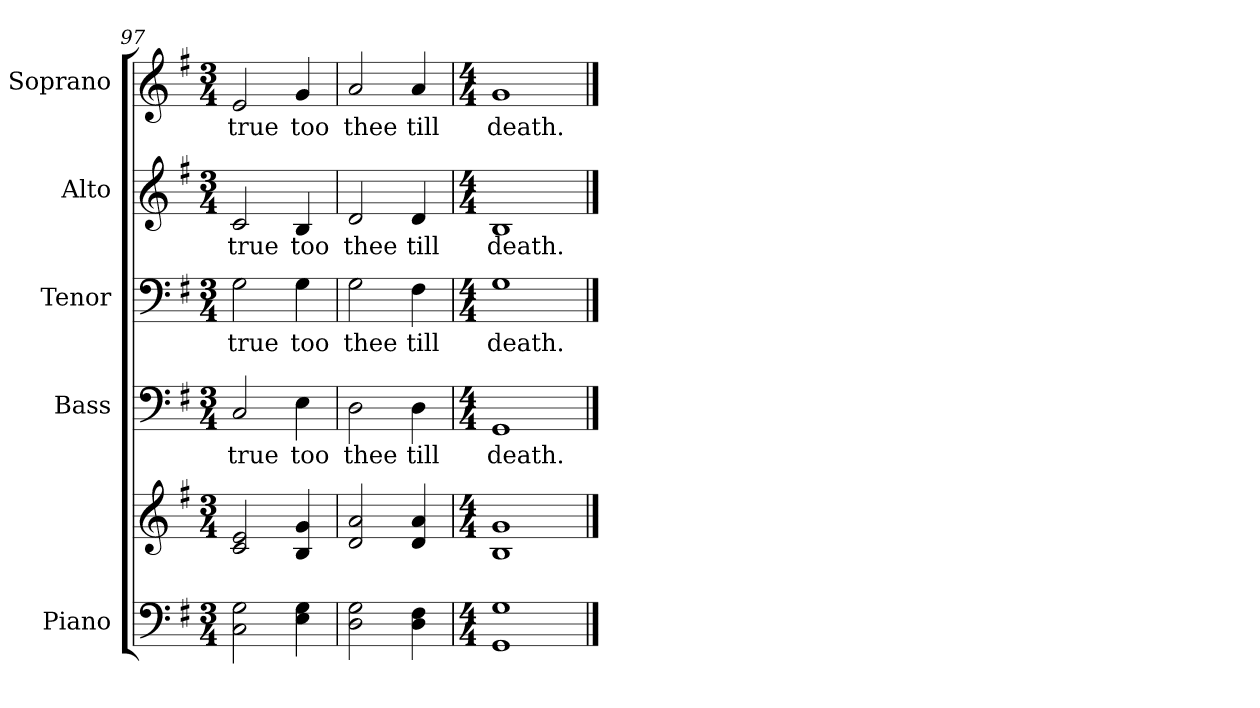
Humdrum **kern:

**kern	**kern	**kern	**text	**kern	**text	**kern	**text	**kern	**text
*part5	*part5	*part4	*part4	*part3	*part3	*part2	*part2	*part1	*part1
*staff6	*staff5	*staff4	*staff4	*staff3	*staff3	*staff2	*staff2	*staff1	*staff1
*I"Piano	*	*I"Bass	*	*I"Tenor	*	*I"Alto	*	*I"Soprano	*
*I'Pno.	*	*I'B.	*	*I'T.	*	*I'A.	*	*I'S.	*
!!LO:PB:g=z
*clefF4	*clefG2	*clefF4	*	*clefF4	*	*clefG2	*	*clefG2	*
*k[f#]	*k[f#]	*k[f#]	*	*k[f#]	*	*k[f#]	*	*k[f#]	*
*G:	*G:	*G:	*	*G:	*	*G:	*	*G:	*
*M3/4	*M3/4	*M3/4	*	*M3/4	*	*M3/4	*	*M3/4	*
=97	=97	=97	=97	=97	=97	=97	=97	=97	=97
!	!	!	!LO:LY:b:color=#000000	!	!	!	!	!	!
!	!	!	!	!	!LO:LY:b:color=#000000	!	!	!	!
!	!	!	!	!	!	!	!LO:LY:b:color=#000000	!	!
!	!	!	!	!	!	!	!	!	!LO:LY:b:color=#000000
2Ci\ 2Gi	2ci/ 2ei	2Ci/	true	2Gi\	true	2ci/	true	2ei/	true
!	!	!	!LO:LY:b:color=#000000	!	!	!	!	!	!
!	!	!	!	!	!LO:LY:b:color=#000000	!	!	!	!
!	!	!	!	!	!	!	!LO:LY:b:color=#000000	!	!
!	!	!	!	!	!	!	!	!	!LO:LY:b:color=#000000
4Ei\ 4Gi	4Bi/ 4gi	4Ei\	too	4Gi\	too	4Bi/	too	4gi/	too
=98	=98	=98	=98	=98	=98	=98	=98	=98	=98
!	!	!	!LO:LY:b:color=#000000	!	!	!	!	!	!
!	!	!	!	!	!LO:LY:b:color=#000000	!	!	!	!
!	!	!	!	!	!	!	!LO:LY:b:color=#000000	!	!
!	!	!	!	!	!	!	!	!	!LO:LY:b:color=#000000
2Di\ 2Gi	2di/ 2ai	2Di\	thee	2Gi\	thee	2di/	thee	2ai/	thee
!	!	!	!LO:LY:b:color=#000000	!	!	!	!	!	!
!	!	!	!	!	!LO:LY:b:color=#000000	!	!	!	!
!	!	!	!	!	!	!	!LO:LY:b:color=#000000	!	!
!	!	!	!	!	!	!	!	!	!LO:LY:b:color=#000000
4Di\ 4F#i	4di/ 4ai	4Di\	till	4F#i\	till	4di/	till	4ai/	till
=99	=99	=99	=99	=99	=99	=99	=99	=99	=99
*M4/4	*M4/4	*M4/4	*	*M4/4	*	*M4/4	*	*M4/4	*
!	!	!	!LO:LY:b:color=#000000	!	!	!	!	!	!
!	!	!	!	!	!LO:LY:b:color=#000000	!	!	!	!
!	!	!	!	!	!	!	!LO:LY:b:color=#000000	!	!
!	!	!	!	!	!	!	!	!	!LO:LY:b:color=#000000
1GGi 1Gi	1Bi 1gi	1GGi	death.	1Gi	death.	1Bi	death.	1gi	death.
==	==	==	==	==	==	==	==	==	==
*-	*-	*-	*-	*-	*-	*-	*-	*-	*-
